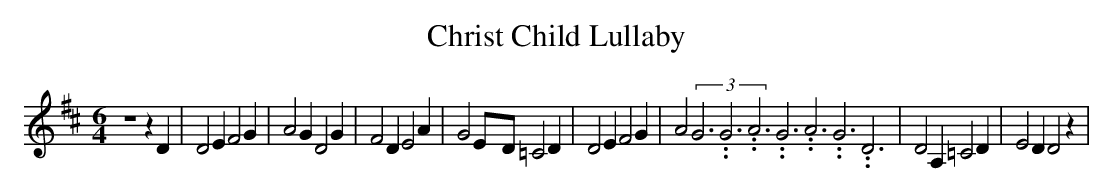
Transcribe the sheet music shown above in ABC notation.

X:1
T:Christ Child Lullaby
M:6/4
L:1/4
K:D
 z4 z D| D2 E F2 G| A2 G D2 G| F2 D E2 A| G2E/2-D/2 =C2 D| D2 E F2 G|\
 A2(3G3.99999962500005/11.9999985000002G3.99999962500005/11.9999985000002A3.99999962500005/11.9999985000002G3.99999962500005/11.9999985000002A3.99999962500005/11.9999985000002G3.99999962500005/11.9999985000002 D3|\
 D2 A, =C2 D| E2 D D2 z|
